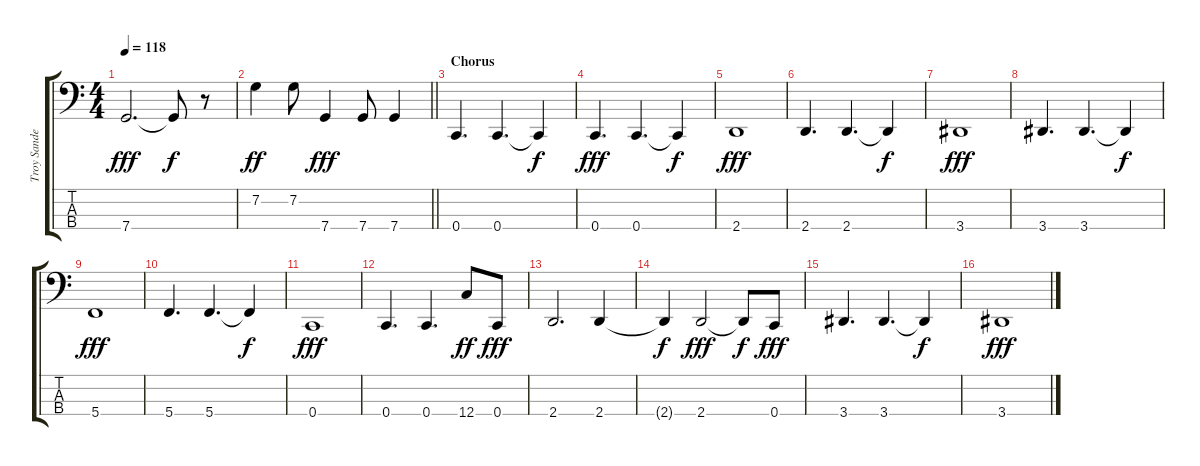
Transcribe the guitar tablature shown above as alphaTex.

\track ("Troy Sanders - Bass" "Troy Sande") {instrument electricbassfinger}
\staff {score tabs}
\tuning (F2 C2 G1 C1) {hide}
\ts (4 4)
\tempo 118
\clef f4
\ks c
7.4.2{d dy fff} 7.4{t}.8{dy f} r.8 |
\barLineRight lightlight
7.2.4{dy ff} 7.2.8 7.4.4{dy fff} 7.4.8 7.4.4 |
\section ("" "Chorus")
0.4.4{d} 0.4.4{d} 0.4{t}.4{dy f} |
0.4.4{d dy fff} 0.4.4{d} 0.4{t}.4{dy f} |
2.4.1{dy fff} |
2.4.4{d} 2.4.4{d} 2.4{t}.4{dy f} |
3.4.1{dy fff} |
3.4.4{d} 3.4.4{d} 3.4{t}.4{dy f} |
5.4.1{dy fff} |
5.4.4{d} 5.4.4{d} 5.4{t}.4{dy f} |
0.4.1{dy fff} |
0.4.4{d} 0.4.4{d} 12.4.8{dy ff} 0.4.8{dy fff} |
2.4.2{d} 2.4.4 |
2.4{t}.4{dy f} 2.4.2{dy fff} 2.4{t}.8{dy f} 0.4.8{dy fff} |
3.4.4{d} 3.4.4{d} 3.4{t}.4{dy f} |
3.4.1{dy fff}
